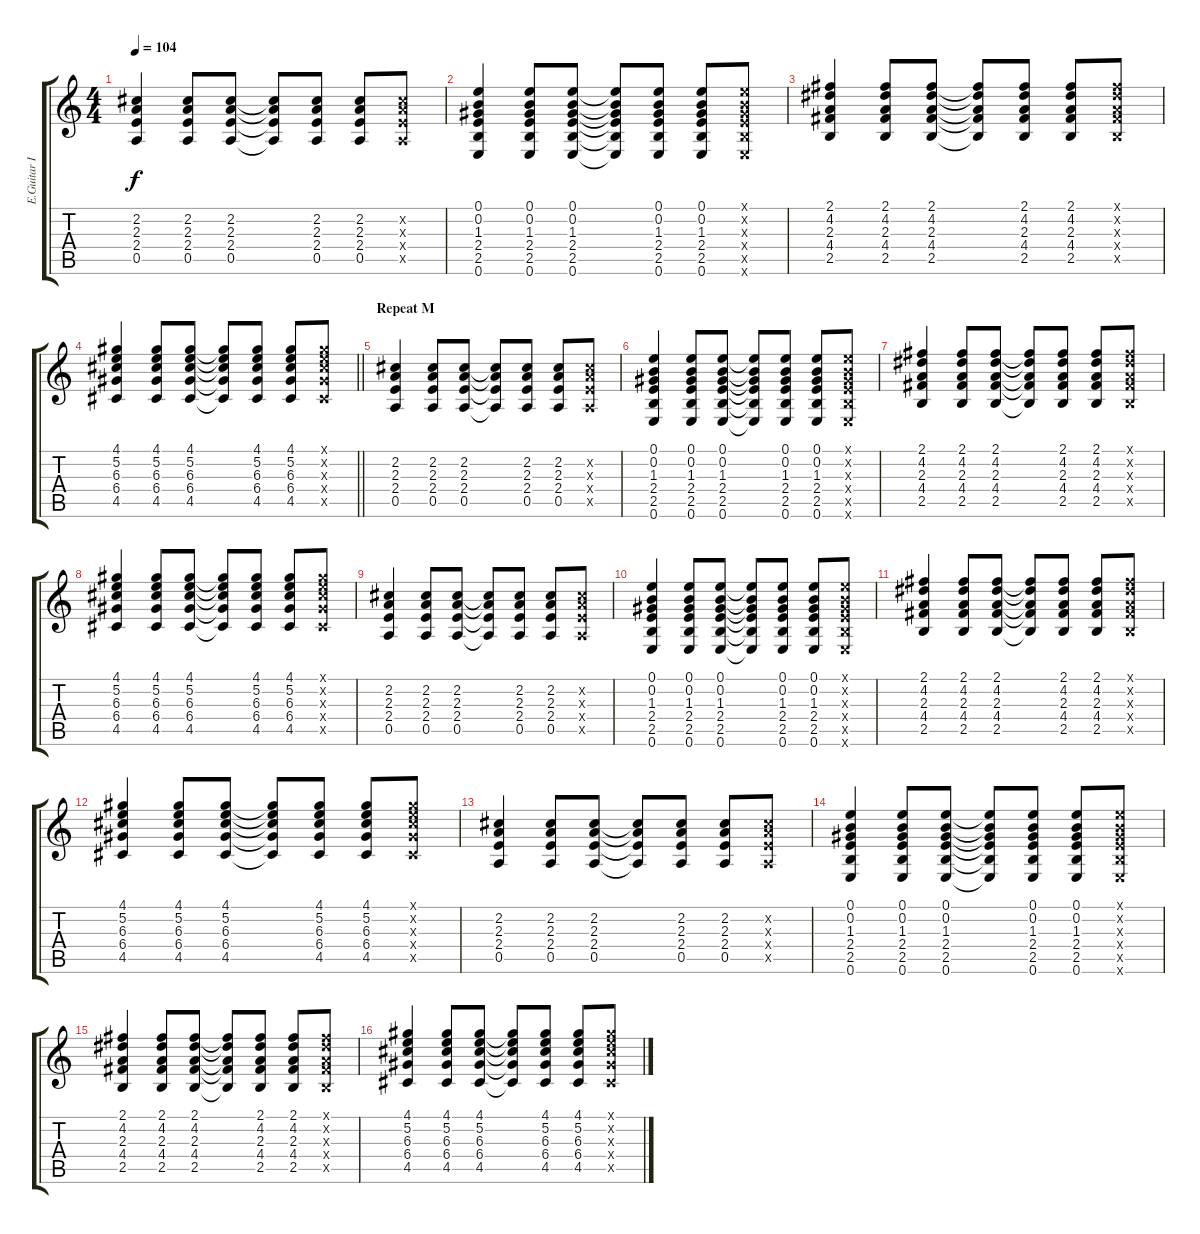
\track ("E.Guitar I" "E.Guitar I") {instrument electricguitarclean}
\staff {score tabs}
\tuning (E4 B3 G3 D3 A2 E2) {hide}
\ts (4 4)
\tempo 104
\clef g2
\ks c
(2.2 2.3 2.4 0.5).4{dy f} (2.2 2.3 2.4 0.5).8 (2.2 2.3 2.4 0.5).8 (2.2{t} 2.3{t} 2.4{t} 0.5{t}).8 (2.2 2.3 2.4 0.5).8 (2.2 2.3 2.4 0.5).8 (2.2{x} 2.3{x} 2.4{x} 0.5{x}).8 |
(0.1 0.2 1.3 2.4 2.5 0.6).4 (0.1 0.2 1.3 2.4 2.5 0.6).8 (0.1 0.2 1.3 2.4 2.5 0.6).8 (0.1{t} 0.2{t} 1.3{t} 2.4{t} 2.5{t} 0.6{t}).8 (0.1 0.2 1.3 2.4 2.5 0.6).8 (0.1 0.2 1.3 2.4 2.5 0.6).8 (0.1{x} 0.2{x} 1.3{x} 2.4{x} 2.5{x} 0.6{x}).8 |
(2.1 4.2 2.3 4.4 2.5).4 (2.1 4.2 2.3 4.4 2.5).8 (2.1 4.2 2.3 4.4 2.5).8 (2.1{t} 4.2{t} 2.3{t} 4.4{t} 2.5{t}).8 (2.1 4.2 2.3 4.4 2.5).8 (2.1 4.2 2.3 4.4 2.5).8 (2.1{x} 4.2{x} 2.3{x} 4.4{x} 2.5{x}).8 |
\barLineRight lightlight
(4.1 5.2 6.3 6.4 4.5).4 (4.1 5.2 6.3 6.4 4.5).8 (4.1 5.2 6.3 6.4 4.5).8 (4.1{t} 5.2{t} 6.3{t} 6.4{t} 4.5{t}).8 (4.1 5.2 6.3 6.4 4.5).8 (4.1 5.2 6.3 6.4 4.5).8 (4.1{x} 5.2{x} 6.3{x} 6.4{x} 4.5{x}).8 |
\section ("" "Repeat M")
(2.2 2.3 2.4 0.5).4 (2.2 2.3 2.4 0.5).8 (2.2 2.3 2.4 0.5).8 (2.2{t} 2.3{t} 2.4{t} 0.5{t}).8 (2.2 2.3 2.4 0.5).8 (2.2 2.3 2.4 0.5).8 (2.2{x} 2.3{x} 2.4{x} 0.5{x}).8 |
(0.1 0.2 1.3 2.4 2.5 0.6).4 (0.1 0.2 1.3 2.4 2.5 0.6).8 (0.1 0.2 1.3 2.4 2.5 0.6).8 (0.1{t} 0.2{t} 1.3{t} 2.4{t} 2.5{t} 0.6{t}).8 (0.1 0.2 1.3 2.4 2.5 0.6).8 (0.1 0.2 1.3 2.4 2.5 0.6).8 (0.1{x} 0.2{x} 1.3{x} 2.4{x} 2.5{x} 0.6{x}).8 |
(2.1 4.2 2.3 4.4 2.5).4 (2.1 4.2 2.3 4.4 2.5).8 (2.1 4.2 2.3 4.4 2.5).8 (2.1{t} 4.2{t} 2.3{t} 4.4{t} 2.5{t}).8 (2.1 4.2 2.3 4.4 2.5).8 (2.1 4.2 2.3 4.4 2.5).8 (2.1{x} 4.2{x} 2.3{x} 4.4{x} 2.5{x}).8 |
(4.1 5.2 6.3 6.4 4.5).4 (4.1 5.2 6.3 6.4 4.5).8 (4.1 5.2 6.3 6.4 4.5).8 (4.1{t} 5.2{t} 6.3{t} 6.4{t} 4.5{t}).8 (4.1 5.2 6.3 6.4 4.5).8 (4.1 5.2 6.3 6.4 4.5).8 (4.1{x} 5.2{x} 6.3{x} 6.4{x} 4.5{x}).8 |
(2.2 2.3 2.4 0.5).4 (2.2 2.3 2.4 0.5).8 (2.2 2.3 2.4 0.5).8 (2.2{t} 2.3{t} 2.4{t} 0.5{t}).8 (2.2 2.3 2.4 0.5).8 (2.2 2.3 2.4 0.5).8 (2.2{x} 2.3{x} 2.4{x} 0.5{x}).8 |
(0.1 0.2 1.3 2.4 2.5 0.6).4 (0.1 0.2 1.3 2.4 2.5 0.6).8 (0.1 0.2 1.3 2.4 2.5 0.6).8 (0.1{t} 0.2{t} 1.3{t} 2.4{t} 2.5{t} 0.6{t}).8 (0.1 0.2 1.3 2.4 2.5 0.6).8 (0.1 0.2 1.3 2.4 2.5 0.6).8 (0.1{x} 0.2{x} 1.3{x} 2.4{x} 2.5{x} 0.6{x}).8 |
(2.1 4.2 2.3 4.4 2.5).4 (2.1 4.2 2.3 4.4 2.5).8 (2.1 4.2 2.3 4.4 2.5).8 (2.1{t} 4.2{t} 2.3{t} 4.4{t} 2.5{t}).8 (2.1 4.2 2.3 4.4 2.5).8 (2.1 4.2 2.3 4.4 2.5).8 (2.1{x} 4.2{x} 2.3{x} 4.4{x} 2.5{x}).8 |
(4.1 5.2 6.3 6.4 4.5).4 (4.1 5.2 6.3 6.4 4.5).8 (4.1 5.2 6.3 6.4 4.5).8 (4.1{t} 5.2{t} 6.3{t} 6.4{t} 4.5{t}).8 (4.1 5.2 6.3 6.4 4.5).8 (4.1 5.2 6.3 6.4 4.5).8 (4.1{x} 5.2{x} 6.3{x} 6.4{x} 4.5{x}).8 |
(2.2 2.3 2.4 0.5).4 (2.2 2.3 2.4 0.5).8 (2.2 2.3 2.4 0.5).8 (2.2{t} 2.3{t} 2.4{t} 0.5{t}).8 (2.2 2.3 2.4 0.5).8 (2.2 2.3 2.4 0.5).8 (2.2{x} 2.3{x} 2.4{x} 0.5{x}).8 |
(0.1 0.2 1.3 2.4 2.5 0.6).4 (0.1 0.2 1.3 2.4 2.5 0.6).8 (0.1 0.2 1.3 2.4 2.5 0.6).8 (0.1{t} 0.2{t} 1.3{t} 2.4{t} 2.5{t} 0.6{t}).8 (0.1 0.2 1.3 2.4 2.5 0.6).8 (0.1 0.2 1.3 2.4 2.5 0.6).8 (0.1{x} 0.2{x} 1.3{x} 2.4{x} 2.5{x} 0.6{x}).8 |
(2.1 4.2 2.3 4.4 2.5).4 (2.1 4.2 2.3 4.4 2.5).8 (2.1 4.2 2.3 4.4 2.5).8 (2.1{t} 4.2{t} 2.3{t} 4.4{t} 2.5{t}).8 (2.1 4.2 2.3 4.4 2.5).8 (2.1 4.2 2.3 4.4 2.5).8 (2.1{x} 4.2{x} 2.3{x} 4.4{x} 2.5{x}).8 |
(4.1 5.2 6.3 6.4 4.5).4 (4.1 5.2 6.3 6.4 4.5).8 (4.1 5.2 6.3 6.4 4.5).8 (4.1{t} 5.2{t} 6.3{t} 6.4{t} 4.5{t}).8 (4.1 5.2 6.3 6.4 4.5).8 (4.1 5.2 6.3 6.4 4.5).8 (4.1{x} 5.2{x} 6.3{x} 6.4{x} 4.5{x}).8
